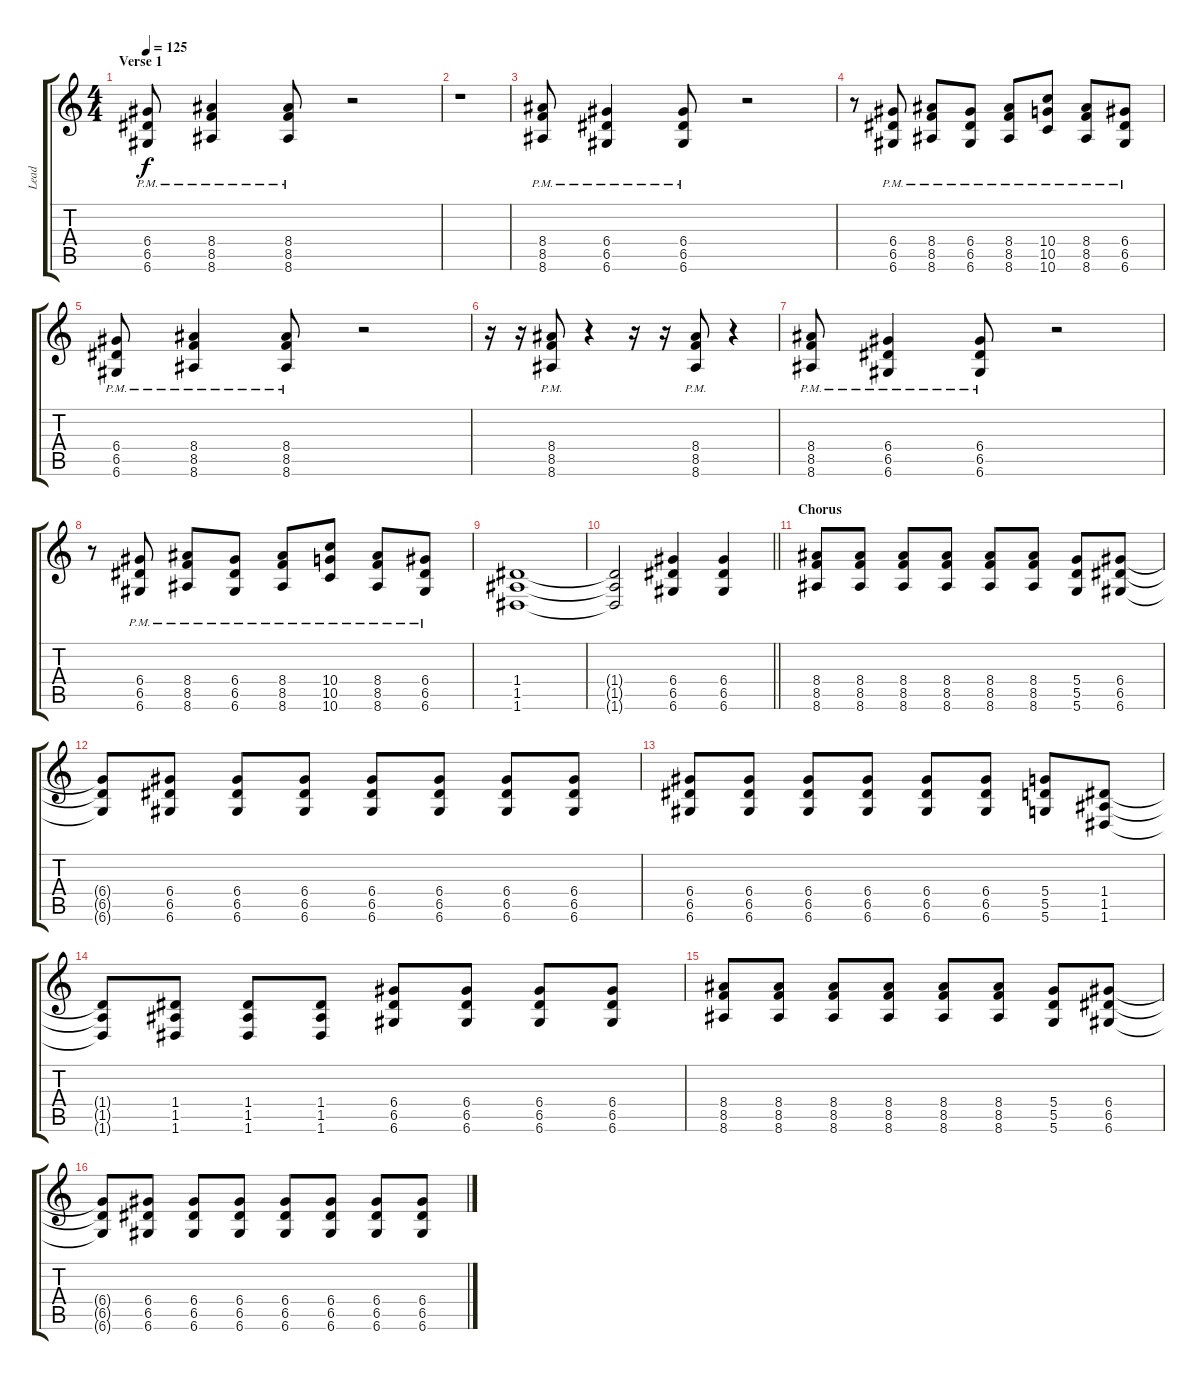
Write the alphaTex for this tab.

\track ("Lead" "Lead") {instrument distortionguitar}
\staff {score tabs}
\tuning (E4 B3 G3 D3 A2 D2) {hide}
\ts (4 4)
\section ("" "Verse 1")
\tempo 125
\clef g2
\ks c
(6.4{pm} 6.5{pm} 6.6{pm}).8{dy f volume 13} (8.4{pm} 8.5{pm} 8.6{pm}).4 (8.4{pm} 8.5{pm} 8.6{pm}).8 r.2 |
r.1 |
(8.4{pm} 8.5{pm} 8.6{pm}).8 (6.4{pm} 6.5{pm} 6.6{pm}).4 (6.4{pm} 6.5{pm} 6.6{pm}).8 r.2 |
r.8 (6.4{pm} 6.5{pm} 6.6{pm}).8 (8.4{pm} 8.5{pm} 8.6{pm}).8 (6.4{pm} 6.5{pm} 6.6{pm}).8 (8.4{pm} 8.5{pm} 8.6{pm}).8 (10.4{pm} 10.5{pm} 10.6{pm}).8 (8.4{pm} 8.5{pm} 8.6{pm}).8 (6.4{pm} 6.5{pm} 6.6{pm}).8 |
(6.4{pm} 6.5{pm} 6.6{pm}).8 (8.4{pm} 8.5{pm} 8.6{pm}).4 (8.4{pm} 8.5{pm} 8.6{pm}).8 r.2 |
r.16 r.16 (8.4{pm} 8.5{pm} 8.6{pm}).8 r.4 r.16 r.16 (8.4{pm} 8.5{pm} 8.6{pm}).8 r.4 |
(8.4{pm} 8.5{pm} 8.6{pm}).8 (6.4{pm} 6.5{pm} 6.6{pm}).4 (6.4{pm} 6.5{pm} 6.6{pm}).8 r.2 |
r.8 (6.4{pm} 6.5{pm} 6.6{pm}).8 (8.4{pm} 8.5{pm} 8.6{pm}).8 (6.4{pm} 6.5{pm} 6.6{pm}).8 (8.4{pm} 8.5{pm} 8.6{pm}).8 (10.4{pm} 10.5{pm} 10.6{pm}).8 (8.4{pm} 8.5{pm} 8.6{pm}).8 (6.4{pm} 6.5{pm} 6.6{pm}).8 |
(1.4 1.5 1.6).1 |
\barLineRight lightlight
(1.4{t} 1.5{t} 1.6{t}).2 (6.4 6.5 6.6).4 (6.4 6.5 6.6).4 |
\section ("" "Chorus")
(8.4 8.5 8.6).8 (8.4 8.5 8.6).8 (8.4 8.5 8.6).8 (8.4 8.5 8.6).8 (8.4 8.5 8.6).8 (8.4 8.5 8.6).8 (5.4 5.5 5.6).8 (6.4 6.5 6.6).8 |
(6.4{t} 6.5{t} 6.6{t}).8 (6.4 6.5 6.6).8 (6.4 6.5 6.6).8 (6.4 6.5 6.6).8 (6.4 6.5 6.6).8 (6.4 6.5 6.6).8 (6.4 6.5 6.6).8 (6.4 6.5 6.6).8 |
(6.4 6.5 6.6).8 (6.4 6.5 6.6).8 (6.4 6.5 6.6).8 (6.4 6.5 6.6).8 (6.4 6.5 6.6).8 (6.4 6.5 6.6).8 (5.4 5.5 5.6).8 (1.4 1.5 1.6).8 |
(1.4{t} 1.5{t} 1.6{t}).8 (1.4 1.5 1.6).8 (1.4 1.5 1.6).8 (1.4 1.5 1.6).8 (6.4 6.5 6.6).8 (6.4 6.5 6.6).8 (6.4 6.5 6.6).8 (6.4 6.5 6.6).8 |
(8.4 8.5 8.6).8 (8.4 8.5 8.6).8 (8.4 8.5 8.6).8 (8.4 8.5 8.6).8 (8.4 8.5 8.6).8 (8.4 8.5 8.6).8 (5.4 5.5 5.6).8 (6.4 6.5 6.6).8 |
(6.4{t} 6.5{t} 6.6{t}).8 (6.4 6.5 6.6).8 (6.4 6.5 6.6).8 (6.4 6.5 6.6).8 (6.4 6.5 6.6).8 (6.4 6.5 6.6).8 (6.4 6.5 6.6).8 (6.4 6.5 6.6).8
